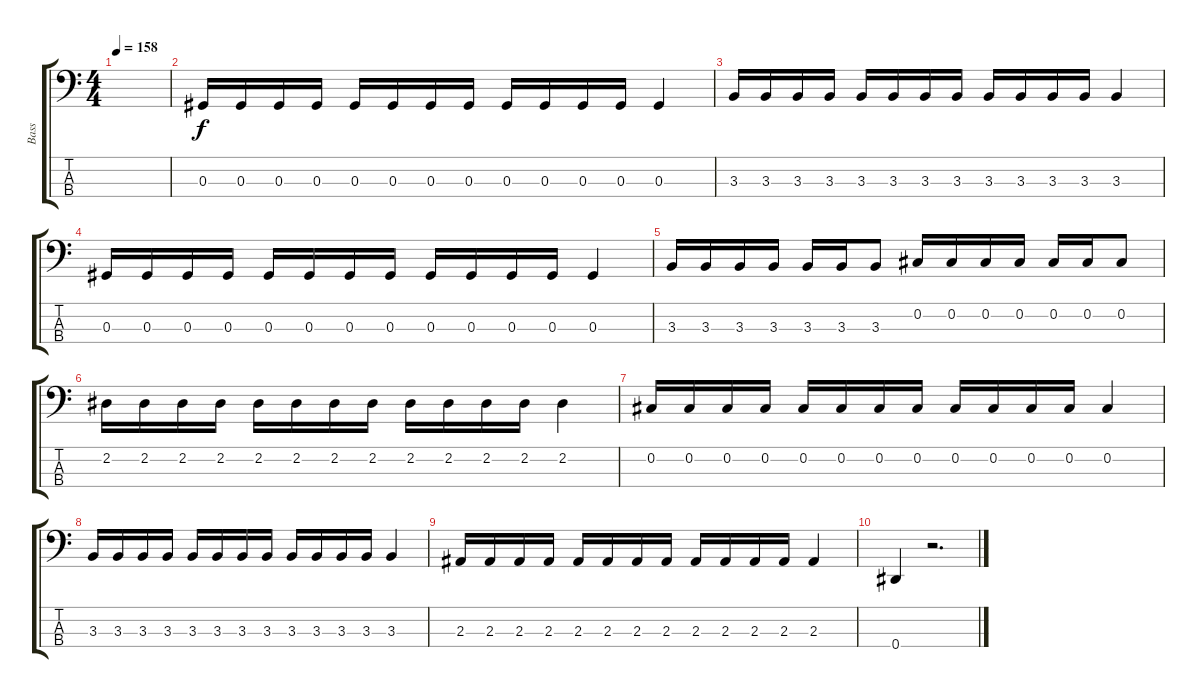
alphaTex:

\track ("Bass" "Bass") {instrument electricbassfinger}
\staff {score tabs}
\tuning (Gb2 Db2 Ab1 Eb1) {hide}
\ts (4 4)
\tempo 158
\clef f4
\ks c
|
0.3.16 0.3.16 0.3.16 0.3.16 0.3.16 0.3.16 0.3.16 0.3.16 0.3.16 0.3.16 0.3.16 0.3.16 0.3.4 |
3.3.16 3.3.16 3.3.16 3.3.16 3.3.16 3.3.16 3.3.16 3.3.16 3.3.16 3.3.16 3.3.16 3.3.16 3.3.4 |
0.3.16 0.3.16 0.3.16 0.3.16 0.3.16 0.3.16 0.3.16 0.3.16 0.3.16 0.3.16 0.3.16 0.3.16 0.3.4 |
3.3.16 3.3.16 3.3.16 3.3.16 3.3.16 3.3.16 3.3.8 0.2.16 0.2.16 0.2.16 0.2.16 0.2.16 0.2.16 0.2.8 |
2.2.16 2.2.16 2.2.16 2.2.16 2.2.16 2.2.16 2.2.16 2.2.16 2.2.16 2.2.16 2.2.16 2.2.16 2.2.4 |
0.2.16 0.2.16 0.2.16 0.2.16 0.2.16 0.2.16 0.2.16 0.2.16 0.2.16 0.2.16 0.2.16 0.2.16 0.2.4 |
3.3.16 3.3.16 3.3.16 3.3.16 3.3.16 3.3.16 3.3.16 3.3.16 3.3.16 3.3.16 3.3.16 3.3.16 3.3.4 |
2.3.16 2.3.16 2.3.16 2.3.16 2.3.16 2.3.16 2.3.16 2.3.16 2.3.16 2.3.16 2.3.16 2.3.16 2.3.4 |
0.4.4 r.2{d}
